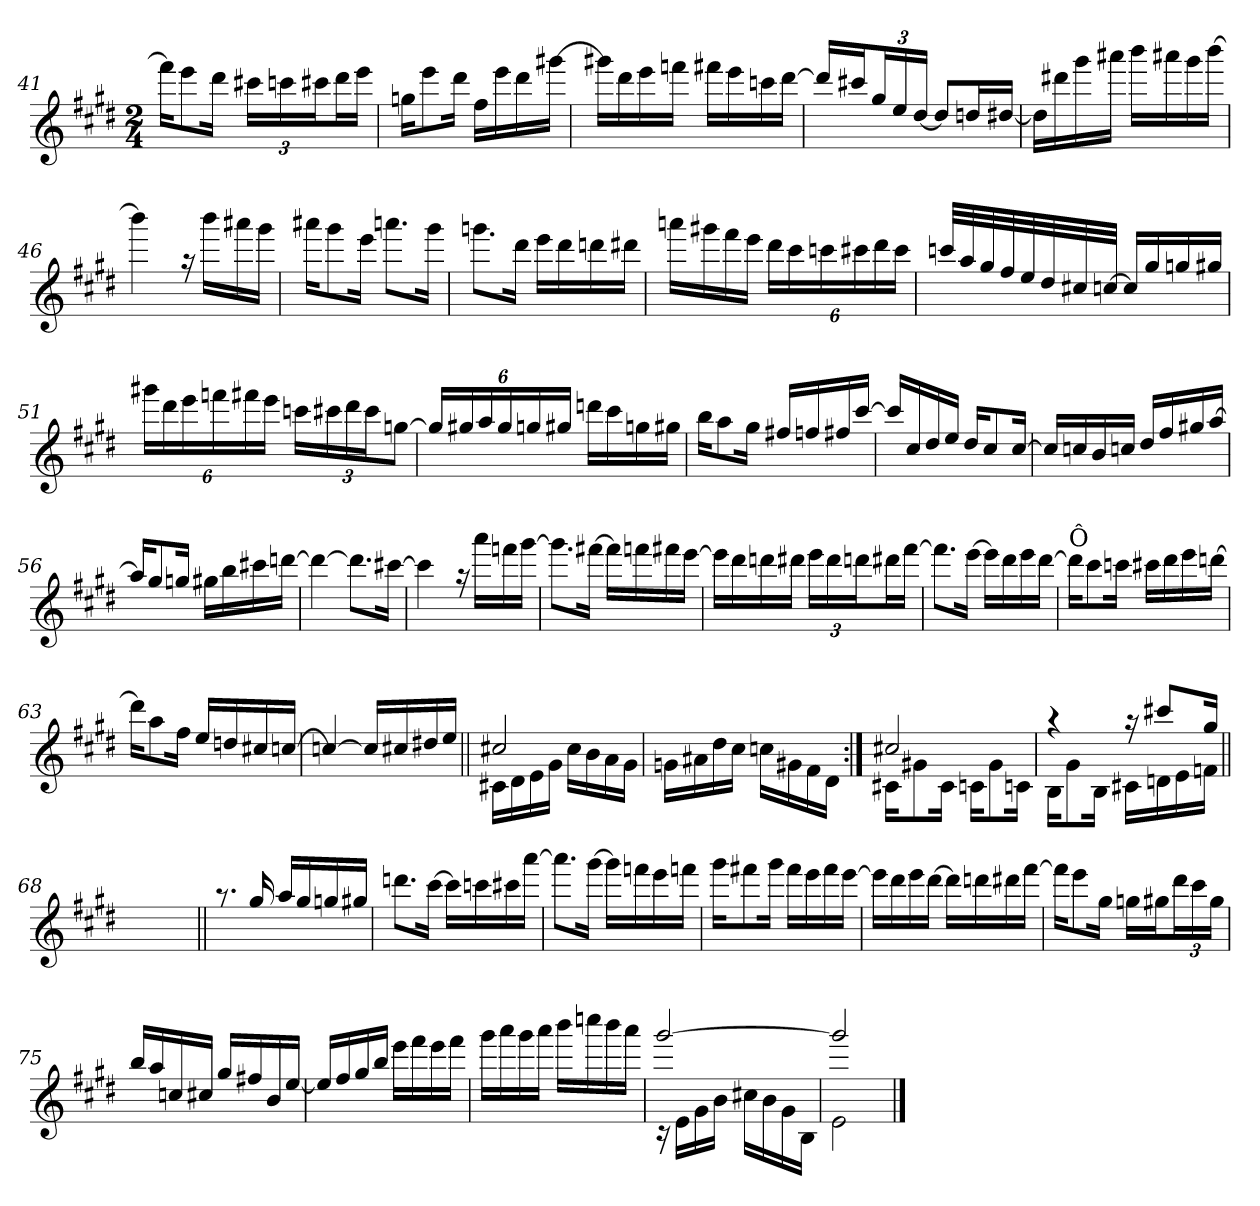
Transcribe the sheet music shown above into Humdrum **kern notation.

**kern
*part1
*staff1
*I'Cl
!!LO:PB:g=z
*clefG2
*ITrd1c2
*k[f#c#]
*D:
*M2/4
=41
*^
16eee\KL]	2ryy
8ddd\	.
16ccc#\Jk	.
24bbn\LL	.
24bb-X\	.
24bbn\J	.
16ccc#\L	.
16ddd\JJ	.
=42	=42
16ffn\KL	4ryy
8ddd\	.
16ccc#\Jk	.
16ee\LL	4ryy
16ddd\	.
16ccc#\	.
[<16fff#X\JJ	.
=43	=43
16fff#X\LL]	4ryy
16ccc#\	.
16ddd\	.
16eee-X\JJ	.
16eeen\LL	4ryy
16ddd\	.
16bb-X\	.
[<16ccc#\JJ	.
=44	=44
16ccc#/LL]	4ryy
16bbn/J	.
24ff#/L	.
24dd/	.
[<24cc#/JJ	.
8cc#/L]	4ryy
16ccn/L	.
[<16cc#X/JJ	.
!!LO:LB:g=z	!!
=45	=45
16cc#\LL]	2ryy
16ccc#X\	.
16fff#\	.
16ggg#X\JJ	.
16aaa\LL	.
16ggg#X\	.
16fff#\	.
[<16aaa\JJ	.
=46	=46
4aaa\]	4ryy
16raa	4ryy
16aaa\LL	.
16ggg#X\	.
16fff#\JJ	.
=47	=47
16ggg#X\KL	4ryy
8fff#\	.
16ddd\Jk	.
8.gggn\L	4ryy
16fff#\Jk	.
=48	=48
8.fffn\L	2ryy
16ccc#\Jk	.
16ddd\LL	.
16ccc#\	.
16cccn\	.
16ccc#X\JJ	.
=49	=49
16gggn\LL	2ryy
16fff#X\	.
16eee\	.
16ddd\JJ	.
24ccc#\LL	.
24bb\	.
24bb-X\	.
24bbn\	.
24ccc#\	.
24bb\JJ	.
!!LO:LB:g=z	!!
=50	=50
32bb-X/LLL	2ryy
32gg/	.
32ff#/	.
32ee/	.
32dd/	.
32cc#/	.
32bn/	.
[>32b-X/JJJ	.
16b-/LL]	.
16ff#/	.
16ffn/	.
16ff#X/JJ	.
=51	=51
24fff#X\LL	2ryy
24ccc#\	.
24ddd\	.
24eee-X\	.
24eeen\	.
24ddd\JJ	.
24bb-X\LL	.
24bbn\	.
24ccc#\	.
24bb\J	.
[<12ffn\J	.
=52	=52
24ffn/LL]	4ryy
24ff#X/	.
24gg/	.
24ff#/	.
24ffn/	.
24ff#X/JJ	.
16cccn\LL	4ryy
16bb\	.
16ffn\	.
16ff#X\JJ	.
!!LO:LB:g=z	!!
=53	=53
16aa\KL	2ryy
8gg\	.
16ff#\Jk	.
16een/LL	.
16ee-X/	.
16een/	.
[>16bb/JJ	.
=54	=54
16bb/LL]	2ryy
16b/	.
16cc#/	.
16dd/JJ	.
16cc#/KL	.
8b/	.
[>16b/Jk	.
=55	=55
16b/LL]	2ryy
16b-X/	.
16a/	.
16b-X/JJ	.
16cc#/LL	.
16ee/	.
16ff#X/	.
[>16gg/JJ	.
=56	=56
16gg/KL]	2ryy
8ff#/	.
16ffn/Jk	.
16ff#X\LL	.
16aa\	.
16bbn\	.
[<16cccn\JJ	.
=57	=57
4cccn\_	2ryy
8.ccc\L]	.
[<16bbn\Jk	.
!!LO:LB:g=z	!!
=58	=58
4bb\]	4ryy
16raa	4ryy
16ggg\LL	.
16eee-X\	.
[<16fff#\JJ	.
=59	=59
8.fff#\L]	2ryy
[<16eeen\Jk	.
16eee\LL]	.
16eee-X\	.
16eeen\	.
[<16ddd\JJ	.
=60	=60
16ddd\LL]	4ryy
16ccc#\	.
16cccn\	.
16ccc#X\JJ	.
24ddd\LL	4ryy
24ccc#\	.
24cccn\J	.
16ccc#X\L	.
[<16eee\JJ	.
=61	=61
8.eee\L]	2ryy
[<16ddd\Jk	.
16ddd\LL]	.
16ccc#\	.
16ddd\	.
[<16ccc#\JJ	.
=62	=62
!LO:TX:a:t=Ô	!
16ccc#\KL]	2ryy
8bb\	.
16bb-X\Jk	.
16bbn\LL	.
16ccc#\	.
16ddd\	.
[<16cccn\JJ	.
!!LO:LB:g=z	!!
=63	=63
16ccc\KL]	2ryy
8gg\	.
16ee\Jk	.
16dd/LL	.
16ccn/	.
16bn/	.
[>16b-X/JJ	.
=64	=64
4b-X/_	2ryy
16b-/LL]	.
16bn/	.
16cc#X/	.
16dd/JJ	.
=65||	=65||
*	*^
2bn/	16Bn!\LL	2ryy
.	16c#!\	.
.	16d!\	.
.	16f#!\JJ	.
.	16b!\LL	.
.	16a!\	.
.	16g!\	.
.	16f#!\JJ	.
*	*v	*v
=66	=66
16fn!\LL	4ryy
16g#X!\	.
16cc#!\	.
16b!\JJ	.
16b-X!\LL	4ryy
16f#X!\	.
16e!\	.
16c#!\JJ	.
!!LO:LB:g=z	!!
=67:|!	=67:|!
*	*^
2bn/	16Bn!\KL	4ryy
.	8f#X!\	.
.	16B!\Jk	.
.	16B-X!\KL	4ryy
.	8f#!\	.
.	16B-X!\Jk	.
=68	=68	=68
4r	16A!\KL	4ryy
.	8f#!\	.
.	16A!\Jk	.
16r	16Bn!\LL	4ryy
8bbn/L	16cn!\	.
.	16d!\	.
16ff#/Jk	16e-X!\JJ	.
*v	*v	*v
=68X681||
2ryy
=69||
*^
8.raa	4ryy
16ff#/	.
16gg/LL	4ryy
16ff#/	.
16ffn/	.
16ff#X/JJ	.
=70	=70
8.cccn\L	4ryy
[<16bb\Jk	.
16bb\LL]	4ryy
16bb-X\	.
16bbn\	.
[<16ggg\JJ	.
!!LO:LB:g=z	!!
=71	=71
8.ggg\L]	4ryy
[<16fff#\Jk	.
16fff#\LL]	4ryy
16eee-X\	.
16ddd\	.
16eee-X\JJ	.
=72	=72
16fff#\KL	2ryy
8eeen\	.
16fff#\Jk	.
16eee\LL	.
16ddd\	.
16eee\	.
[<16ddd\JJ	.
=73	=73
16ddd\LL]	4ryy
16ccc#\	.
16ddd\	.
[<16ccc#\JJ	.
16ccc#\LL]	4ryy
16cccn\	.
16ccc#X\	.
[<16eee\JJ	.
=74	=74
16eee\KL]	4ryy
8ddd\	.
16ff#\Jk	.
16ffn\LL	4ryy
16ff#X\J	.
24ccc#\L	.
24bb\	.
24ff#\JJ	.
!!LO:LB:g=z	!!
=75	=75
16aa/LL	4ryy
16gg/	.
16b-X/	.
16bn/JJ	.
16ff#/LL	4ryy
16een/	.
16a/	.
[>16dd/JJ	.
=76	=76
16dd/LL]	2ryy
16ee/	.
16ff#/	.
16aa/JJ	.
16ddd\LL	.
16eee\	.
16ddd\	.
16eee\JJ	.
=77	=77
16fff#\LL	2ryy
16ggg\	.
16fff#\	.
16ggg\JJ	.
16aaa\LL	.
16bbb-X\	.
16aaa\	.
16ggg\JJ	.
=78	=78
*	*^
[>2fff#/	16rc	2ryy
.	16d!\LL	.
.	16f#!\	.
.	16a!\JJ	.
.	16bn!\LL	.
.	16a!\	.
.	16f#!\	.
.	16A!\JJ	.
=79	=79	=79
2fff#/]	2d!\	2ryy
*v	*v	*v
==
*-
